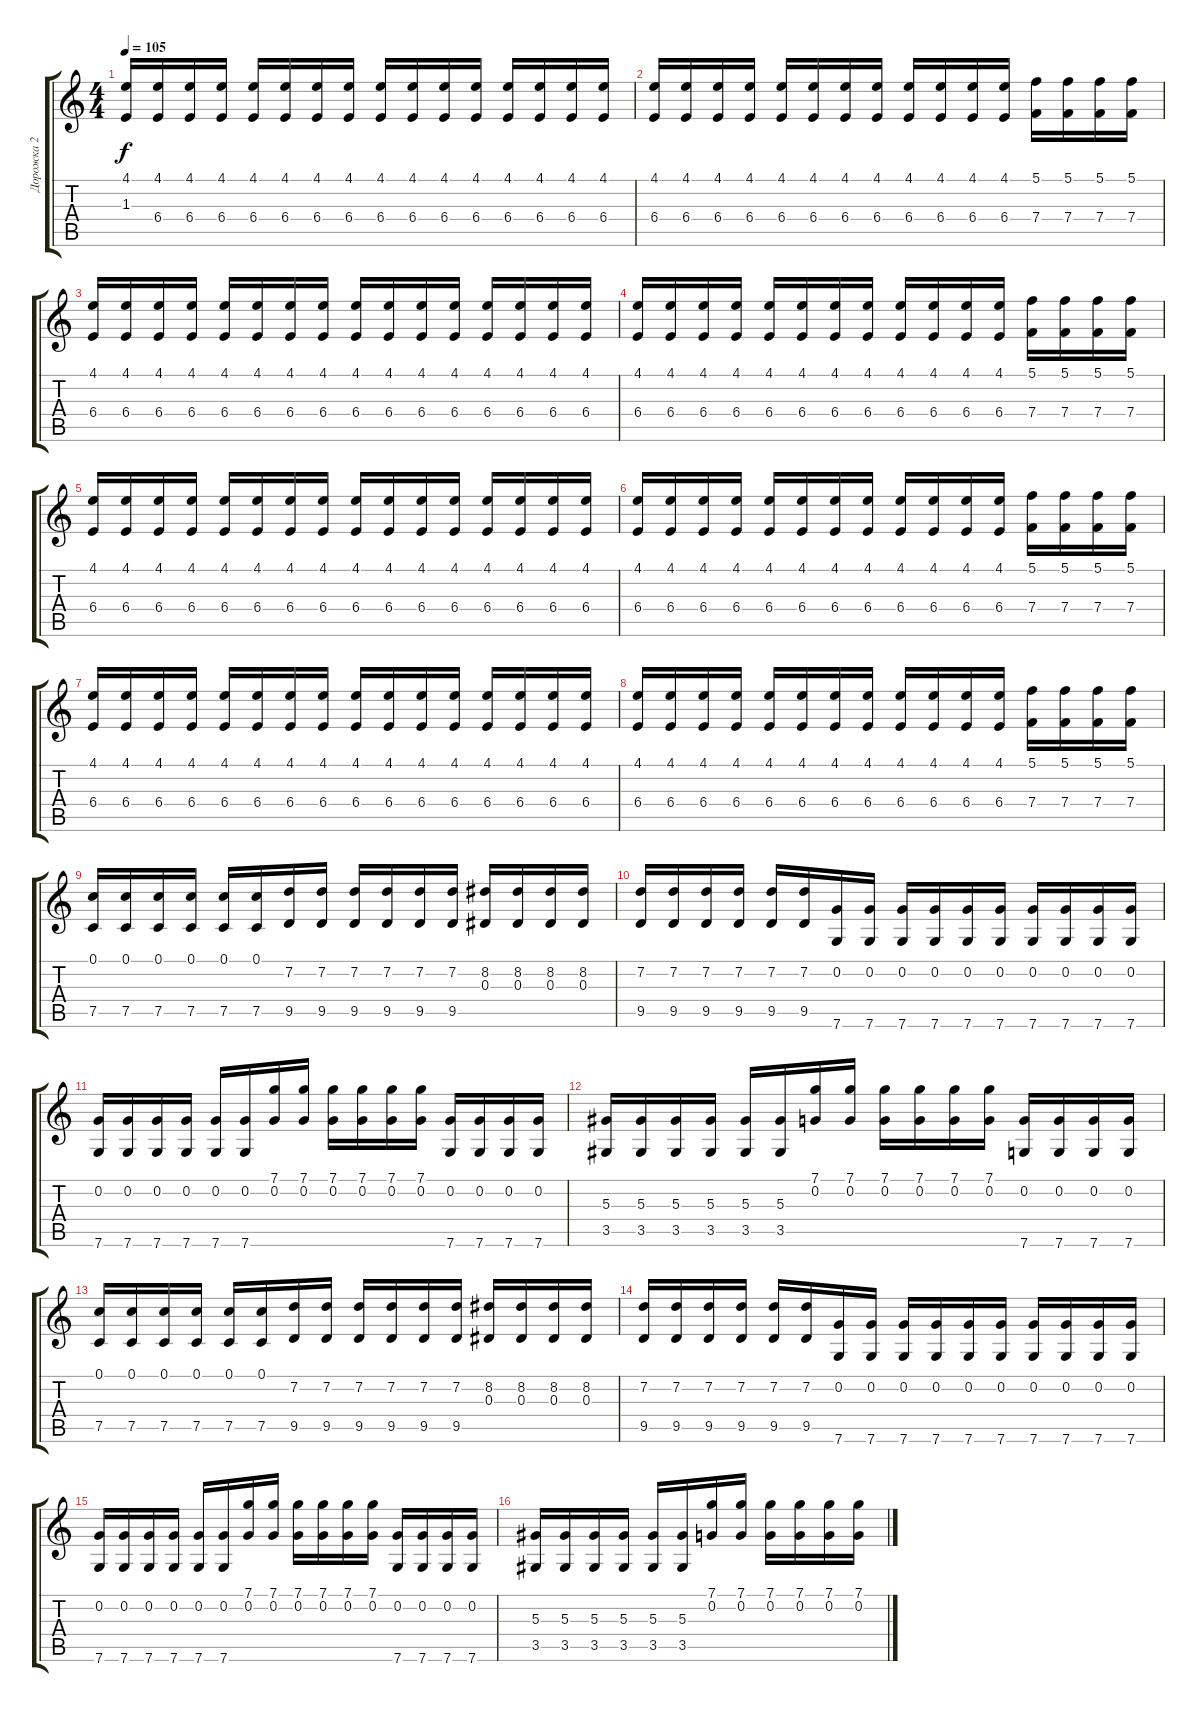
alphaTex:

\track ("Дорожка 2" "Дорожка 2") {instrument overdrivenguitar}
\staff {score tabs}
\tuning (C4 G3 Eb3 Bb2 F2 C2) {hide}
\ts (4 4)
\tempo 105
\clef g2
\ks c
(4.1 1.3).16{dy f} (4.1 6.4).16 (4.1 6.4).16 (4.1 6.4).16 (4.1 6.4).16 (4.1 6.4).16 (4.1 6.4).16 (4.1 6.4).16 (4.1 6.4).16 (4.1 6.4).16 (4.1 6.4).16 (4.1 6.4).16 (4.1 6.4).16 (4.1 6.4).16 (4.1 6.4).16 (4.1 6.4).16 |
(4.1 6.4).16 (4.1 6.4).16 (4.1 6.4).16 (4.1 6.4).16 (4.1 6.4).16 (4.1 6.4).16 (4.1 6.4).16 (4.1 6.4).16 (4.1 6.4).16 (4.1 6.4).16 (4.1 6.4).16 (4.1 6.4).16 (5.1 7.4).16 (5.1 7.4).16 (5.1 7.4).16 (5.1 7.4).16 |
(4.1 6.4).16 (4.1 6.4).16 (4.1 6.4).16 (4.1 6.4).16 (4.1 6.4).16 (4.1 6.4).16 (4.1 6.4).16 (4.1 6.4).16 (4.1 6.4).16 (4.1 6.4).16 (4.1 6.4).16 (4.1 6.4).16 (4.1 6.4).16 (4.1 6.4).16 (4.1 6.4).16 (4.1 6.4).16 |
(4.1 6.4).16 (4.1 6.4).16 (4.1 6.4).16 (4.1 6.4).16 (4.1 6.4).16 (4.1 6.4).16 (4.1 6.4).16 (4.1 6.4).16 (4.1 6.4).16 (4.1 6.4).16 (4.1 6.4).16 (4.1 6.4).16 (5.1 7.4).16 (5.1 7.4).16 (5.1 7.4).16 (5.1 7.4).16 |
(4.1 6.4).16 (4.1 6.4).16 (4.1 6.4).16 (4.1 6.4).16 (4.1 6.4).16 (4.1 6.4).16 (4.1 6.4).16 (4.1 6.4).16 (4.1 6.4).16 (4.1 6.4).16 (4.1 6.4).16 (4.1 6.4).16 (4.1 6.4).16 (4.1 6.4).16 (4.1 6.4).16 (4.1 6.4).16 |
(4.1 6.4).16 (4.1 6.4).16 (4.1 6.4).16 (4.1 6.4).16 (4.1 6.4).16 (4.1 6.4).16 (4.1 6.4).16 (4.1 6.4).16 (4.1 6.4).16 (4.1 6.4).16 (4.1 6.4).16 (4.1 6.4).16 (5.1 7.4).16 (5.1 7.4).16 (5.1 7.4).16 (5.1 7.4).16 |
(4.1 6.4).16 (4.1 6.4).16 (4.1 6.4).16 (4.1 6.4).16 (4.1 6.4).16 (4.1 6.4).16 (4.1 6.4).16 (4.1 6.4).16 (4.1 6.4).16 (4.1 6.4).16 (4.1 6.4).16 (4.1 6.4).16 (4.1 6.4).16 (4.1 6.4).16 (4.1 6.4).16 (4.1 6.4).16 |
(4.1 6.4).16 (4.1 6.4).16 (4.1 6.4).16 (4.1 6.4).16 (4.1 6.4).16 (4.1 6.4).16 (4.1 6.4).16 (4.1 6.4).16 (4.1 6.4).16 (4.1 6.4).16 (4.1 6.4).16 (4.1 6.4).16 (5.1 7.4).16 (5.1 7.4).16 (5.1 7.4).16 (5.1 7.4).16 |
(0.1 7.5).16 (0.1 7.5).16 (0.1 7.5).16 (0.1 7.5).16 (0.1 7.5).16 (0.1 7.5).16 (7.2 9.5).16 (7.2 9.5).16 (7.2 9.5).16 (7.2 9.5).16 (7.2 9.5).16 (7.2 9.5).16 (8.2 0.3).16 (8.2 0.3).16 (8.2 0.3).16 (8.2 0.3).16 |
(7.2 9.5).16 (7.2 9.5).16 (7.2 9.5).16 (7.2 9.5).16 (7.2 9.5).16 (7.2 9.5).16 (0.2 7.6).16 (0.2 7.6).16 (0.2 7.6).16 (0.2 7.6).16 (0.2 7.6).16 (0.2 7.6).16 (0.2 7.6).16 (0.2 7.6).16 (0.2 7.6).16 (0.2 7.6).16 |
(0.2 7.6).16 (0.2 7.6).16 (0.2 7.6).16 (0.2 7.6).16 (0.2 7.6).16 (0.2 7.6).16 (7.1 0.2).16 (7.1 0.2).16 (7.1 0.2).16 (7.1 0.2).16 (7.1 0.2).16 (7.1 0.2).16 (0.2 7.6).16 (0.2 7.6).16 (0.2 7.6).16 (0.2 7.6).16 |
(5.3 3.5).16 (5.3 3.5).16 (5.3 3.5).16 (5.3 3.5).16 (5.3 3.5).16 (5.3 3.5).16 (7.1 0.2).16 (7.1 0.2).16 (7.1 0.2).16 (7.1 0.2).16 (7.1 0.2).16 (7.1 0.2).16 (0.2 7.6).16 (0.2 7.6).16 (0.2 7.6).16 (0.2 7.6).16 |
(0.1 7.5).16 (0.1 7.5).16 (0.1 7.5).16 (0.1 7.5).16 (0.1 7.5).16 (0.1 7.5).16 (7.2 9.5).16 (7.2 9.5).16 (7.2 9.5).16 (7.2 9.5).16 (7.2 9.5).16 (7.2 9.5).16 (8.2 0.3).16 (8.2 0.3).16 (8.2 0.3).16 (8.2 0.3).16 |
(7.2 9.5).16 (7.2 9.5).16 (7.2 9.5).16 (7.2 9.5).16 (7.2 9.5).16 (7.2 9.5).16 (0.2 7.6).16 (0.2 7.6).16 (0.2 7.6).16 (0.2 7.6).16 (0.2 7.6).16 (0.2 7.6).16 (0.2 7.6).16 (0.2 7.6).16 (0.2 7.6).16 (0.2 7.6).16 |
(0.2 7.6).16 (0.2 7.6).16 (0.2 7.6).16 (0.2 7.6).16 (0.2 7.6).16 (0.2 7.6).16 (7.1 0.2).16 (7.1 0.2).16 (7.1 0.2).16 (7.1 0.2).16 (7.1 0.2).16 (7.1 0.2).16 (0.2 7.6).16 (0.2 7.6).16 (0.2 7.6).16 (0.2 7.6).16 |
(5.3 3.5).16 (5.3 3.5).16 (5.3 3.5).16 (5.3 3.5).16 (5.3 3.5).16 (5.3 3.5).16 (7.1 0.2).16 (7.1 0.2).16 (7.1 0.2).16 (7.1 0.2).16 (7.1 0.2).16 (7.1 0.2).16
